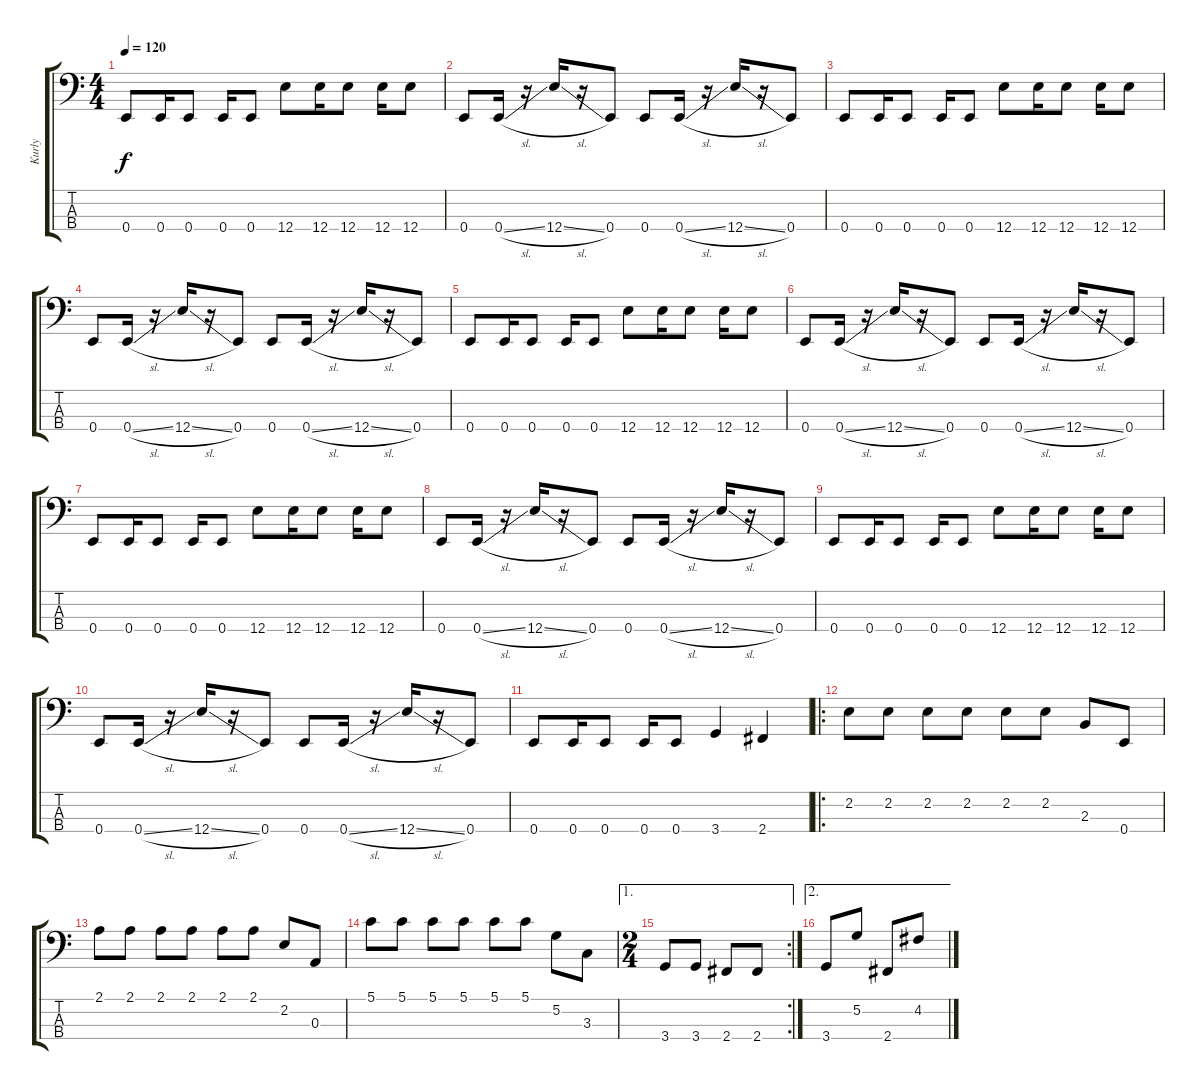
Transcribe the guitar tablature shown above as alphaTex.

\track ("Kurly" "Kurly") {instrument electricbasspick}
\staff {score tabs}
\tuning (G2 D2 A1 E1) {hide}
\ts (4 4)
\tempo 120
\clef f4
\ks c
0.4.8{dy f} 0.4.16 0.4.8 0.4.16 0.4.8 12.4.8 12.4.16 12.4.8 12.4.16 12.4.8 |
0.4.8{volume 14 instrument electricbasspick} 0.4{sl}.16 r.16 12.4{sl}.16 r.16 0.4.8 0.4.8 0.4{sl}.16 r.16 12.4{sl}.16 r.16 0.4.8 |
0.4.8 0.4.16 0.4.8 0.4.16 0.4.8 12.4.8 12.4.16 12.4.8 12.4.16 12.4.8 |
0.4.8{volume 14 instrument electricbasspick} 0.4{sl}.16 r.16 12.4{sl}.16 r.16 0.4.8 0.4.8 0.4{sl}.16 r.16 12.4{sl}.16 r.16 0.4.8 |
0.4.8 0.4.16 0.4.8 0.4.16 0.4.8 12.4.8 12.4.16 12.4.8 12.4.16 12.4.8 |
0.4.8{volume 14 instrument electricbasspick} 0.4{sl}.16 r.16 12.4{sl}.16 r.16 0.4.8 0.4.8 0.4{sl}.16 r.16 12.4{sl}.16 r.16 0.4.8 |
0.4.8 0.4.16 0.4.8 0.4.16 0.4.8 12.4.8 12.4.16 12.4.8 12.4.16 12.4.8 |
0.4.8{volume 14 instrument electricbasspick} 0.4{sl}.16 r.16 12.4{sl}.16 r.16 0.4.8 0.4.8 0.4{sl}.16 r.16 12.4{sl}.16 r.16 0.4.8 |
0.4.8 0.4.16 0.4.8 0.4.16 0.4.8 12.4.8 12.4.16 12.4.8 12.4.16 12.4.8 |
0.4.8{volume 14 instrument electricbasspick} 0.4{sl}.16 r.16 12.4{sl}.16 r.16 0.4.8 0.4.8 0.4{sl}.16 r.16 12.4{sl}.16 r.16 0.4.8 |
0.4.8 0.4.16 0.4.8 0.4.16 0.4.8 3.4.4 2.4.4 |
\ro
2.2.8 2.2.8 2.2.8 2.2.8 2.2.8 2.2.8 2.3.8 0.4.8 |
2.1.8 2.1.8 2.1.8 2.1.8 2.1.8 2.1.8 2.2.8 0.3.8 |
5.1.8 5.1.8 5.1.8 5.1.8 5.1.8 5.1.8 5.2.8 3.3.8 |
\ae 1
\rc 2
\ts (2 4)
3.4.8 3.4.8 2.4.8 2.4.8 |
\ae 2
3.4.8{volume 16 instrument slapbass1} 5.2.8 2.4.8 4.2.8
